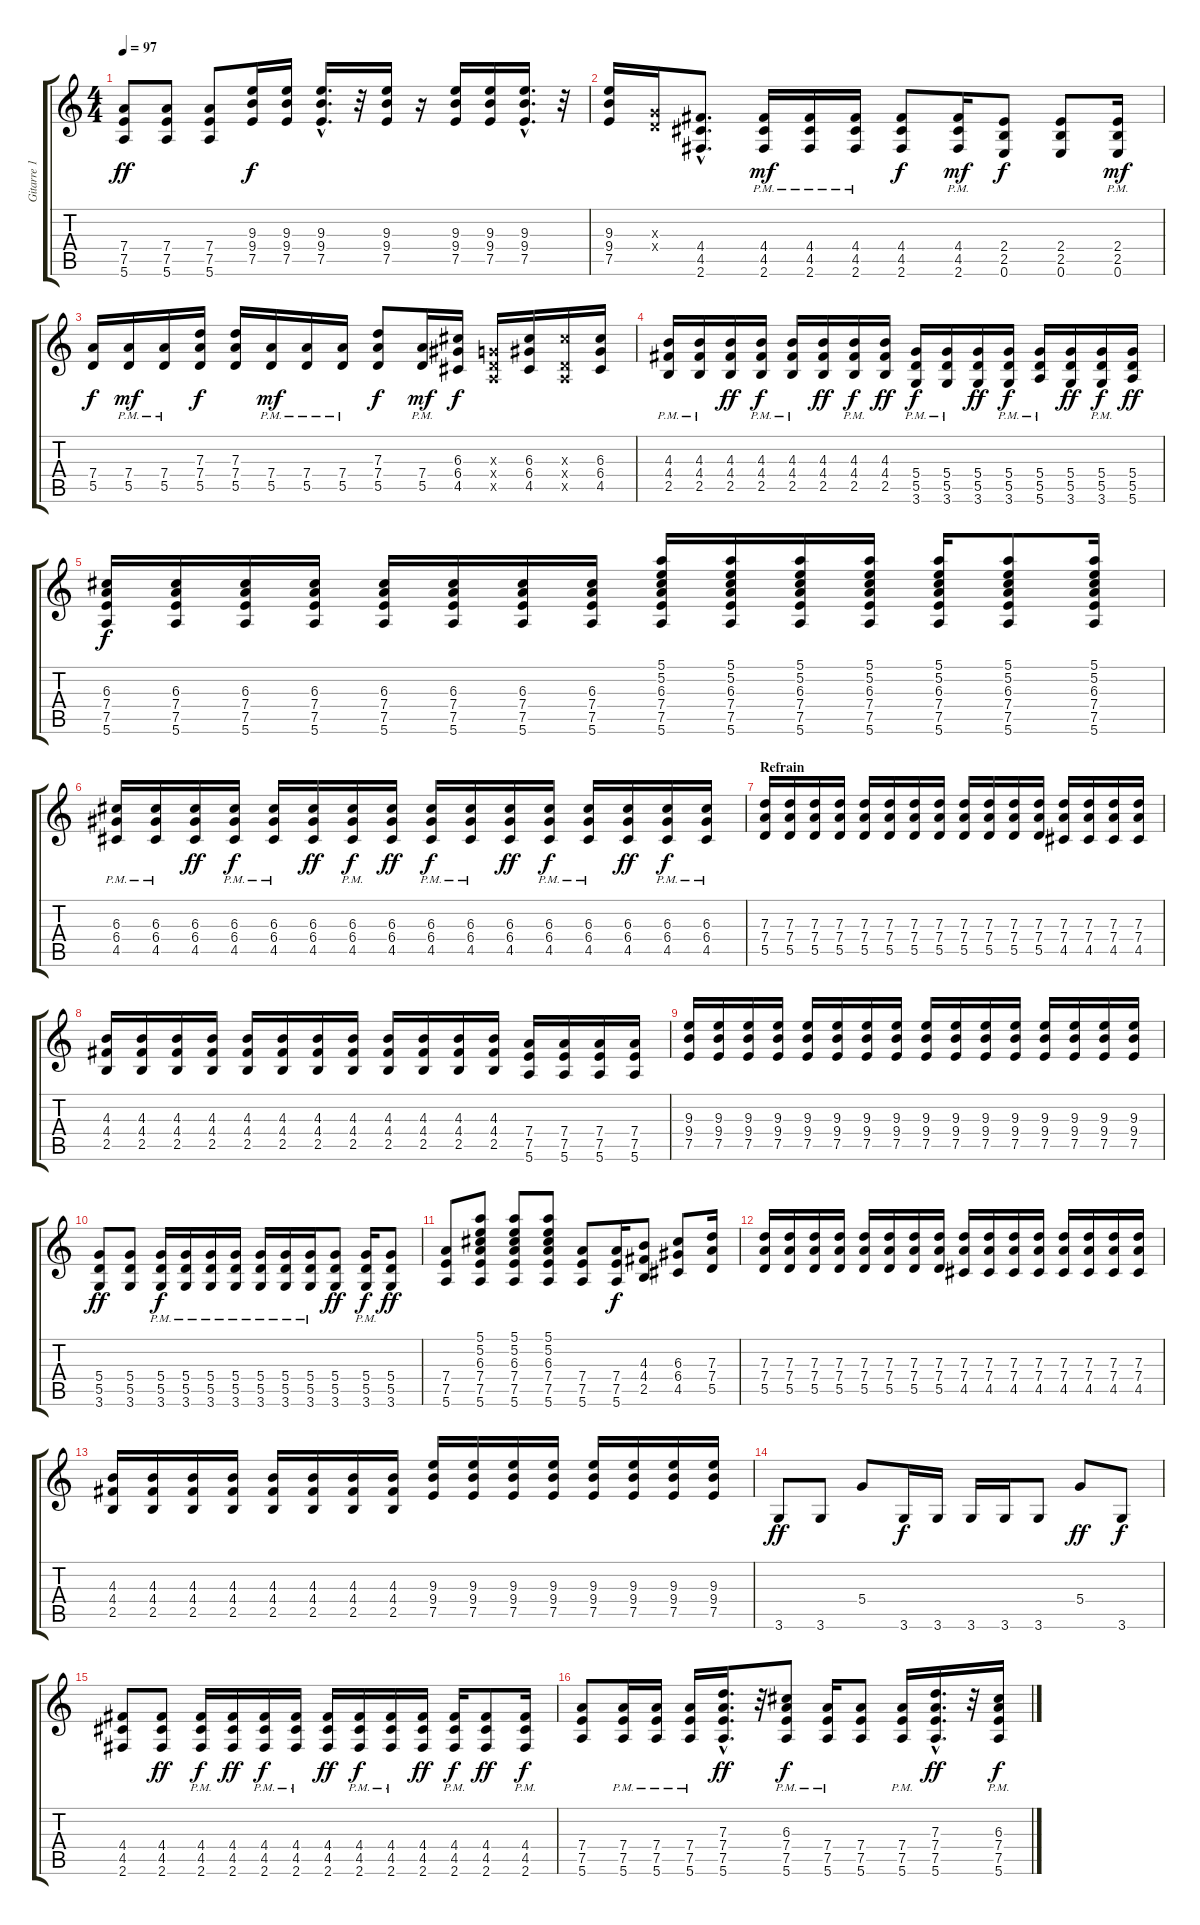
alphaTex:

\track ("Gitarre 1 (rythm)" "Gitarre 1 ") {instrument distortionguitar}
\staff {score tabs}
\tuning (E4 B3 G3 D3 A2 E2) {hide}
\ts (4 4)
\tempo 97
\clef g2
\ks c
(7.4 7.5 5.6).8{dy ff} (7.4 7.5 5.6).8 (7.4 7.5 5.6).8 (9.3 9.4 7.5).16{dy f} (9.3 9.4 7.5).16 (9.3{hac} 9.4{hac} 7.5{hac}).16{d} r.32 (9.3 9.4 7.5).16 r.16 (9.3 9.4 7.5).16 (9.3 9.4 7.5).16 (9.3{hac} 9.4{hac} 7.5{hac}).16{d} r.32 |
(9.3 9.4 7.5).16 (0.3{x} 0.4{x}).16 (4.4{hac} 4.5{hac} 2.6{hac}).8{d} (4.4{pm} 4.5{pm} 2.6{pm}).16{dy mf} (4.4{pm} 4.5{pm} 2.6{pm}).16 (4.4{pm} 4.5{pm} 2.6{pm}).16 (4.4 4.5 2.6).8{dy f} (4.4{pm} 4.5{pm} 2.6{pm}).16{dy mf} (2.4 2.5 0.6).8{dy f} (2.4 2.5 0.6).8 (2.4{pm} 2.5{pm} 0.6{pm}).16{dy mf} |
(7.4 5.5).16{dy f} (7.4{pm} 5.5{pm}).16{dy mf} (7.4{pm} 5.5{pm}).16 (7.3 7.4 5.5).16{dy f} (7.3 7.4 5.5).16 (7.4{pm} 5.5{pm}).16{dy mf} (7.4{pm} 5.5{pm}).16 (7.4{pm} 5.5{pm}).16 (7.3 7.4 5.5).8{dy f} (7.4{pm} 5.5{pm}).16{dy mf} (6.3 6.4 4.5).16{dy f} (0.3{x} 0.4{x} 0.5{x}).16 (6.3 6.4 4.5).16 (6.3{x} 0.4{x} 0.5{x}).16 (6.3 6.4 4.5).16 |
(4.3{pm} 4.4{pm} 2.5{pm}).16 (4.3{pm} 4.4{pm} 2.5{pm}).16 (4.3 4.4 2.5).16{dy ff} (4.3{pm} 4.4{pm} 2.5{pm}).16{dy f} (4.3{pm} 4.4{pm} 2.5{pm}).16 (4.3 4.4 2.5).16{dy ff} (4.3{pm} 4.4{pm} 2.5{pm}).16{dy f} (4.3 4.4 2.5).16{dy ff} (5.4{pm} 5.5{pm} 3.6{pm}).16{dy f} (5.4{pm} 5.5{pm} 3.6{pm}).16 (5.4 5.5 3.6).16{dy ff} (5.4{pm} 5.5{pm} 3.6{pm}).16{dy f} (5.4{pm} 5.5{pm} 5.6{pm}).16 (5.4 5.5 3.6).16{dy ff} (5.4{pm} 5.5{pm} 3.6{pm}).16{dy f} (5.4 5.5 5.6).16{dy ff} |
(6.3 7.4 7.5 5.6).16{dy f} (6.3 7.4 7.5 5.6).16 (6.3 7.4 7.5 5.6).16 (6.3 7.4 7.5 5.6).16 (6.3 7.4 7.5 5.6).16 (6.3 7.4 7.5 5.6).16 (6.3 7.4 7.5 5.6).16 (6.3 7.4 7.5 5.6).16 (5.1 5.2 6.3 7.4 7.5 5.6).16 (5.1 5.2 6.3 7.4 7.5 5.6).16 (5.1 5.2 6.3 7.4 7.5 5.6).16 (5.1 5.2 6.3 7.4 7.5 5.6).16 (5.1 5.2 6.3 7.4 7.5 5.6).16 (5.1 5.2 6.3 7.4 7.5 5.6).8 (5.1 5.2 6.3 7.4 7.5 5.6).16 |
(6.3{pm} 6.4{pm} 4.5{pm}).16 (6.3{pm} 6.4{pm} 4.5{pm}).16 (6.3 6.4 4.5).16{dy ff} (6.3{pm} 6.4{pm} 4.5{pm}).16{dy f} (6.3{pm} 6.4{pm} 4.5{pm}).16 (6.3 6.4 4.5).16{dy ff} (6.3{pm} 6.4{pm} 4.5{pm}).16{dy f} (6.3 6.4 4.5).16{dy ff} (6.3{pm} 6.4{pm} 4.5{pm}).16{dy f} (6.3{pm} 6.4{pm} 4.5{pm}).16 (6.3 6.4 4.5).16{dy ff} (6.3{pm} 6.4{pm} 4.5{pm}).16{dy f} (6.3{pm} 6.4{pm} 4.5{pm}).16 (6.3 6.4 4.5).16{dy ff} (6.3{pm} 6.4{pm} 4.5{pm}).16{dy f} (6.3{pm} 6.4{pm} 4.5{pm}).16 |
\section ("" "Refrain")
(7.3 7.4 5.5).16 (7.3 7.4 5.5).16 (7.3 7.4 5.5).16 (7.3 7.4 5.5).16 (7.3 7.4 5.5).16 (7.3 7.4 5.5).16 (7.3 7.4 5.5).16 (7.3 7.4 5.5).16 (7.3 7.4 5.5).16 (7.3 7.4 5.5).16 (7.3 7.4 5.5).16 (7.3 7.4 5.5).16 (7.3 7.4 4.5).16 (7.3 7.4 4.5).16 (7.3 7.4 4.5).16 (7.3 7.4 4.5).16 |
(4.3 4.4 2.5).16 (4.3 4.4 2.5).16 (4.3 4.4 2.5).16 (4.3 4.4 2.5).16 (4.3 4.4 2.5).16 (4.3 4.4 2.5).16 (4.3 4.4 2.5).16 (4.3 4.4 2.5).16 (4.3 4.4 2.5).16 (4.3 4.4 2.5).16 (4.3 4.4 2.5).16 (4.3 4.4 2.5).16 (7.4 7.5 5.6).16 (7.4 7.5 5.6).16 (7.4 7.5 5.6).16 (7.4 7.5 5.6).16 |
(9.3 9.4 7.5).16 (9.3 9.4 7.5).16 (9.3 9.4 7.5).16 (9.3 9.4 7.5).16 (9.3 9.4 7.5).16 (9.3 9.4 7.5).16 (9.3 9.4 7.5).16 (9.3 9.4 7.5).16 (9.3 9.4 7.5).16 (9.3 9.4 7.5).16 (9.3 9.4 7.5).16 (9.3 9.4 7.5).16 (9.3 9.4 7.5).16 (9.3 9.4 7.5).16 (9.3 9.4 7.5).16 (9.3 9.4 7.5).16 |
(5.4 5.5 3.6).8{dy ff} (5.4 5.5 3.6).8 (5.4{pm} 5.5{pm} 3.6{pm}).16{dy f} (5.4{pm} 5.5{pm} 3.6{pm}).16 (5.4{pm} 5.5{pm} 3.6{pm}).16 (5.4{pm} 5.5{pm} 3.6{pm}).16 (5.4{pm} 5.5{pm} 3.6{pm}).16 (5.4{pm} 5.5{pm} 3.6{pm}).16 (5.4{pm} 5.5{pm} 3.6{pm}).16 (5.4 5.5 3.6).8{dy ff} (5.4{pm} 5.5{pm} 3.6{pm}).16{dy f} (5.4 5.5 3.6).8{dy ff} |
(7.4 7.5 5.6).8 (5.1 5.2 6.3 7.4 7.5 5.6).8 (5.1 5.2 6.3 7.4 7.5 5.6).8 (5.1 5.2 6.3 7.4 7.5 5.6).8 (7.4 7.5 5.6).8 (7.4 7.5 5.6).16{dy f} (4.3 4.4 2.5).8 (6.3 6.4 4.5).8 (7.3 7.4 5.5).16 |
(7.3 7.4 5.5).16 (7.3 7.4 5.5).16 (7.3 7.4 5.5).16 (7.3 7.4 5.5).16 (7.3 7.4 5.5).16 (7.3 7.4 5.5).16 (7.3 7.4 5.5).16 (7.3 7.4 5.5).16 (7.3 7.4 4.5).16 (7.3 7.4 4.5).16 (7.3 7.4 4.5).16 (7.3 7.4 4.5).16 (7.3 7.4 4.5).16 (7.3 7.4 4.5).16 (7.3 7.4 4.5).16 (7.3 7.4 4.5).16 |
(4.3 4.4 2.5).16 (4.3 4.4 2.5).16 (4.3 4.4 2.5).16 (4.3 4.4 2.5).16 (4.3 4.4 2.5).16 (4.3 4.4 2.5).16 (4.3 4.4 2.5).16 (4.3 4.4 2.5).16 (9.3 9.4 7.5).16 (9.3 9.4 7.5).16 (9.3 9.4 7.5).16 (9.3 9.4 7.5).16 (9.3 9.4 7.5).16 (9.3 9.4 7.5).16 (9.3 9.4 7.5).16 (9.3 9.4 7.5).16 |
3.6.8{dy ff} 3.6.8 5.4.8 3.6.16{dy f} 3.6.16 3.6.16 3.6.16 3.6.8 5.4.8{dy ff} 3.6.8{dy f} |
(4.4 4.5 2.6).8 (4.4 4.5 2.6).8{dy ff} (4.4{pm} 4.5{pm} 2.6{pm}).16{dy f} (4.4 4.5 2.6).16{dy ff} (4.4{pm} 4.5{pm} 2.6{pm}).16{dy f} (4.4{pm} 4.5{pm} 2.6{pm}).16 (4.4 4.5 2.6).16{dy ff} (4.4{pm} 4.5{pm} 2.6{pm}).16{dy f} (4.4{pm} 4.5{pm} 2.6{pm}).16 (4.4 4.5 2.6).16{dy ff} (4.4{pm} 4.5{pm} 2.6{pm}).16{dy f} (4.4 4.5 2.6).8{dy ff} (4.4{pm} 4.5{pm} 2.6{pm}).16{dy f} |
(7.4 7.5 5.6).8 (7.4{pm} 7.5{pm} 5.6{pm}).16 (7.4{pm} 7.5{pm} 5.6{pm}).16 (7.4{pm} 7.5{pm} 5.6{pm}).16 (7.3{hac} 7.4{hac} 7.5{hac} 5.6{hac}).16{d dy ff} r.32 (6.3{pm} 7.4{pm} 7.5{pm} 5.6{pm}).8{dy f} (7.4{pm} 7.5{pm} 5.6{pm}).16 (7.4 7.5 5.6).8 (7.4{pm} 7.5{pm} 5.6{pm}).16 (7.3{hac} 7.4{hac} 7.5{hac} 5.6{hac}).16{d dy ff} r.32 (6.3{pm} 7.4{pm} 7.5{pm} 5.6{pm}).16{dy f}
